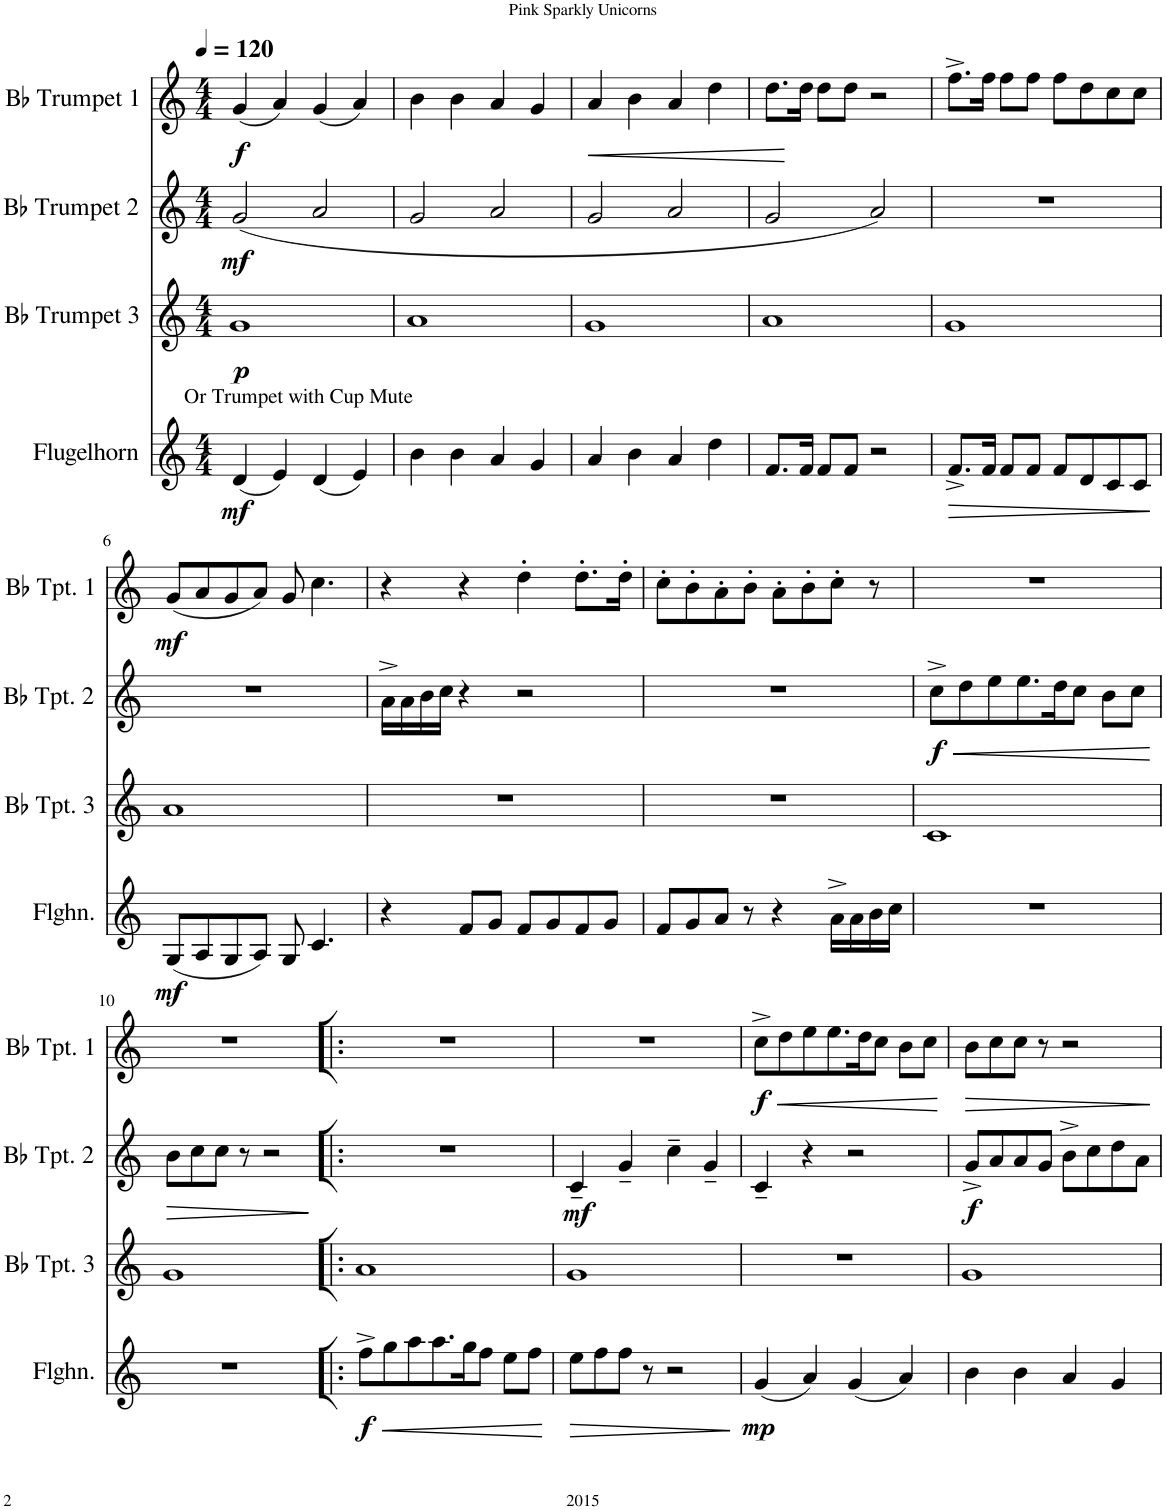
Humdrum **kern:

**kern	**dynam	**kern	**dynam	**kern	**dynam	**kern	**dynam
*part4	*part4	*part3	*part3	*part2	*part2	*part1	*part1
*staff4	*staff4	*staff3	*staff3	*staff2	*staff2	*staff1	*staff1
*I"Flugelhorn	*	*I"Bb Trumpet 3	*	*I"Bb Trumpet 2	*	*I"Bb Trumpet 1	*
*I'Flghn.	*	*I'Bb Tpt. 3	*	*I'Bb Tpt. 2	*	*I'Bb Tpt. 1	*
*clefG2	*	*clefG2	*	*clefG2	*	*clefG2	*
*Trd1c2	*	*Trd1c2	*	*Trd1c2	*	*Trd1c2	*
*k[]	*	*k[]	*	*k[]	*	*k[]	*
*M4/4	*	*M4/4	*	*M4/4	*	*M4/4	*
*MM120	*	*MM120	*	*MM120	*	*MM120	*
=1	=1	=1	=1	=1	=1	=1	=1
!LO:TX:a:t=Or Trumpet with Cup Mute	!	!	!	!	!	!	!
!	!LO:DY:b	!	!LO:DY:b	!	!LO:DY:b	!	!LO:DY:b
(4d/	mf	1g	p	(2g/	mf	(4g/	f
4e/)	.	.	.	.	.	4a/)	.
(4d/	.	.	.	2a/	.	(4g/	.
4e/)	.	.	.	.	.	4a/)	.
=2	=2	=2	=2	=2	=2	=2	=2
4b\	.	1a	.	2g/	.	4b\	.
4b\	.	.	.	.	.	4b\	.
4a/	.	.	.	2a/	.	4a/	.
4g/	.	.	.	.	.	4g/	.
=3	=3	=3	=3	=3	=3	=3	=3
!	!	!	!	!	!	!	!LO:HP:b
4a/	.	1g	.	2g/	.	4a/	<
4b\	.	.	.	.	.	4b\	.
4a/	.	.	.	2a/	.	4a/	.
4dd\	.	.	.	.	.	4dd\	.
.	.	.	.	.	.	.	[
=4	=4	=4	=4	=4	=4	=4	=4
8.f/L	.	1a	.	2g/	.	8.dd\L	.
16f/Jk	.	.	.	.	.	16dd\Jk	.
8f/L	.	.	.	.	.	8dd\L	.
8f/J	.	.	.	.	.	8dd\J	.
2r	.	.	.	2a/)	.	2r	.
=5	=5	=5	=5	=5	=5	=5	=5
!	!LO:HP:b	!	!	!	!	!	!
8.f^/L	>	1g	.	1r	.	8.ff^\L	.
16f/Jk	.	.	.	.	.	16ff\Jk	.
8f/L	.	.	.	.	.	8ff\L	.
8f/J	.	.	.	.	.	8ff\J	.
8f/L	.	.	.	.	.	8ff\L	.
8d/	.	.	.	.	.	8dd\	.
8c/	.	.	.	.	.	8cc\	.
8c/J	.	.	.	.	.	8cc\J	.
.	]	.	.	.	.	.	.
!!LO:LB:g=z
=6	=6	=6	=6	=6	=6	=6	=6
!	!LO:DY:b	!	!	!	!	!	!LO:DY:b
(8G/L	mf	1a	.	1r	.	(8g/L	mf
8A/	.	.	.	.	.	8a/	.
8G/	.	.	.	.	.	8g/	.
8A/J)	.	.	.	.	.	8a/J)	.
8G/	.	.	.	.	.	8g/	.
4.c/	.	.	.	.	.	4.cc\	.
=7	=7	=7	=7	=7	=7	=7	=7
4r	.	1r	.	16a^\LL	.	4r	.
.	.	.	.	16a\	.	.	.
.	.	.	.	16b\	.	.	.
.	.	.	.	16cc\JJ	.	.	.
8f/L	.	.	.	4r	.	4r	.
8g/J	.	.	.	.	.	.	.
8f/L	.	.	.	2r	.	4dd'\	.
8g/	.	.	.	.	.	.	.
8f/	.	.	.	.	.	8.dd'\L	.
8g/J	.	.	.	.	.	.	.
.	.	.	.	.	.	16dd'\Jk	.
=8	=8	=8	=8	=8	=8	=8	=8
8f/L	.	1r	.	1r	.	8cc'\L	.
8g/	.	.	.	.	.	8b'\	.
8a/J	.	.	.	.	.	8a'\	.
8r	.	.	.	.	.	8b'\J	.
4r	.	.	.	.	.	8a'\L	.
.	.	.	.	.	.	8b'\	.
16a^\LL	.	.	.	.	.	8cc'\J	.
16a\	.	.	.	.	.	.	.
16b\	.	.	.	.	.	8r	.
16cc\JJ	.	.	.	.	.	.	.
=9	=9	=9	=9	=9	=9	=9	=9
!	!	!	!	!	!LO:HP:b	!	!
!	!	!	!	!	!LO:DY:n=1:b	!	!
1r	.	1c	.	8cc^\L	< f	1r	.
.	.	.	.	8dd\	.	.	.
.	.	.	.	8ee\	.	.	.
.	.	.	.	8.ee\	.	.	.
.	.	.	.	16dd\K	.	.	.
.	.	.	.	8cc\J	.	.	.
.	.	.	.	8b\L	.	.	.
.	.	.	.	8cc\J	.	.	.
.	.	.	.	.	[	.	.
!!LO:LB:g=z
=10	=10	=10	=10	=10	=10	=10	=10
!	!	!	!	!	!LO:HP:b	!	!
1r	.	1g	.	8b\L	>	1r	.
.	.	.	.	8cc\	.	.	.
.	.	.	.	8cc\J	.	.	.
.	.	.	.	8r	.	.	.
.	.	.	.	2r	.	.	.
.	.	.	.	.	]	.	.
=11!|:	=11!|:	=11!|:	=11!|:	=11!|:	=11!|:	=11!|:	=11!|:
!	!LO:HP:b	!	!	!	!	!	!
!	!LO:DY:n=1:b	!	!	!	!	!	!
8ff^\L	< f	1a	.	1r	.	1r	.
8gg\	.	.	.	.	.	.	.
8aa\	.	.	.	.	.	.	.
8.aa\	.	.	.	.	.	.	.
16gg\K	.	.	.	.	.	.	.
8ff\J	.	.	.	.	.	.	.
8ee\L	.	.	.	.	.	.	.
8ff\J	.	.	.	.	.	.	.
.	[	.	.	.	.	.	.
=12	=12	=12	=12	=12	=12	=12	=12
!	!LO:HP:b	!	!	!	!LO:DY:b	!	!
8ee\L	>	1g	.	4c~/	mf	1r	.
8ff\	.	.	.	.	.	.	.
8ff\J	.	.	.	4g~/	.	.	.
8r	.	.	.	.	.	.	.
2r	.	.	.	4cc~\	.	.	.
.	.	.	.	4g~/	.	.	.
.	]	.	.	.	.	.	.
=13	=13	=13	=13	=13	=13	=13	=13
!	!LO:DY:b	!	!	!	!	!	!LO:HP:b
!	!	!	!	!	!	!	!LO:DY:n=1:b
(4g/	mp	1r	.	4c~/	.	8cc^\L	< f
.	.	.	.	.	.	8dd\	.
4a/)	.	.	.	4r	.	8ee\	.
.	.	.	.	.	.	8.ee\	.
(4g/	.	.	.	2r	.	.	.
.	.	.	.	.	.	16dd\K	.
.	.	.	.	.	.	8cc\J	.
4a/)	.	.	.	.	.	8b\L	.
.	.	.	.	.	.	8cc\J	.
.	.	.	.	.	.	.	[
=14	=14	=14	=14	=14	=14	=14	=14
!	!	!	!	!	!LO:DY:b	!	!LO:HP:b
4b\	.	1g	.	8g^/L	f	8b\L	>
.	.	.	.	8a/	.	8cc\	.
4b\	.	.	.	8a/	.	8cc\J	.
.	.	.	.	8g/J	.	8r	.
4a/	.	.	.	8b^\L	.	2r	.
.	.	.	.	8cc\	.	.	.
4g/	.	.	.	8dd\	.	.	.
.	.	.	.	8a\J	.	.	.
.	.	.	.	.	.	.	]
=	=	=	=	=	=	=	=
*-	*-	*-	*-	*-	*-	*-	*-
